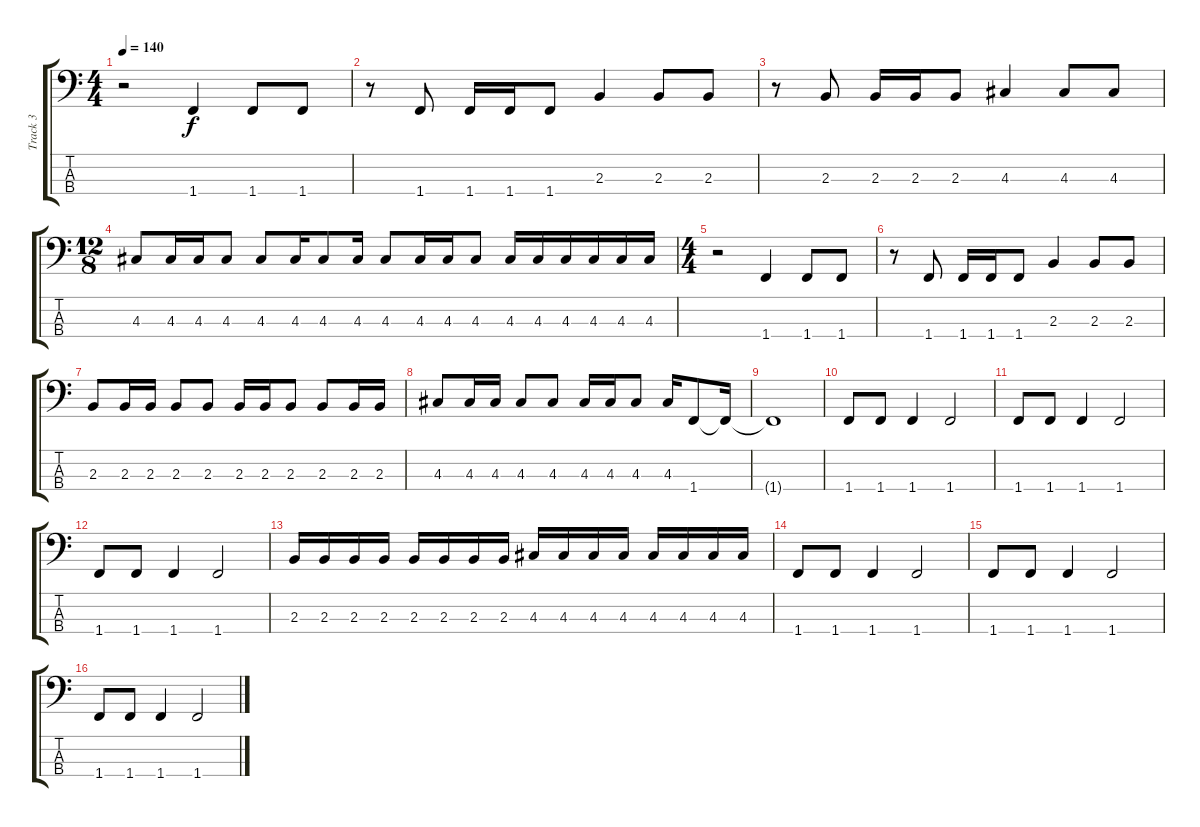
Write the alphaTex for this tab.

\track ("Track 3" "Track 3") {instrument electricbasspick}
\staff {score tabs}
\tuning (G2 D2 A1 E1) {hide}
\ts (4 4)
\tempo 140
\clef f4
\ks c
r.2{dy f instrument electricbasspick} 1.4.4 1.4.8 1.4.8 |
r.8 1.4.8 1.4.16 1.4.16 1.4.8 2.3.4 2.3.8 2.3.8 |
r.8 2.3.8 2.3.16 2.3.16 2.3.8 4.3.4 4.3.8 4.3.8 |
\ts (12 8)
4.3.8 4.3.16 4.3.16 4.3.8 4.3.8 4.3.16 4.3.8 4.3.16 4.3.8 4.3.16 4.3.16 4.3.8 4.3.16 4.3.16 4.3.16 4.3.16 4.3.16 4.3.16 |
\ts (4 4)
r.2 1.4.4 1.4.8 1.4.8 |
r.8 1.4.8 1.4.16 1.4.16 1.4.8 2.3.4 2.3.8 2.3.8 |
2.3.8 2.3.16 2.3.16 2.3.8 2.3.8 2.3.16 2.3.16 2.3.8 2.3.8 2.3.16 2.3.16 |
4.3.8 4.3.16 4.3.16 4.3.8 4.3.8 4.3.16 4.3.16 4.3.8 4.3.16 1.4.8 1.4{t}.16 |
1.4{t}.1 |
1.4.8 1.4.8 1.4.4 1.4.2 |
1.4.8 1.4.8 1.4.4 1.4.2 |
1.4.8 1.4.8 1.4.4 1.4.2 |
2.3.16 2.3.16 2.3.16 2.3.16 2.3.16 2.3.16 2.3.16 2.3.16 4.3.16 4.3.16 4.3.16 4.3.16 4.3.16 4.3.16 4.3.16 4.3.16 |
1.4.8 1.4.8 1.4.4 1.4.2 |
1.4.8 1.4.8 1.4.4 1.4.2 |
1.4.8 1.4.8 1.4.4 1.4.2
